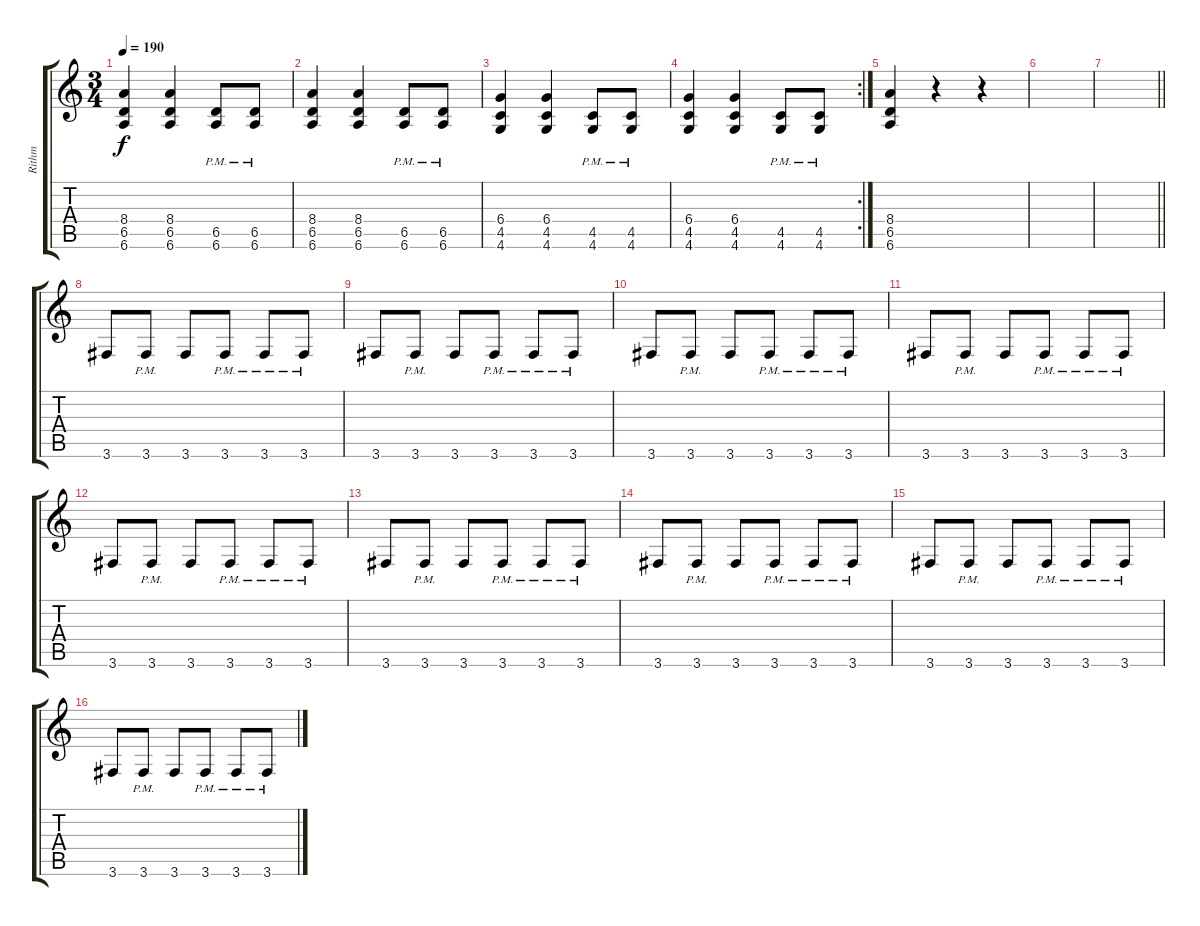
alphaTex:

\track ("Rithm" "Rithm") {instrument distortionguitar}
\staff {score tabs}
\tuning (Eb4 Bb3 Gb3 Db3 Ab2 Eb2) {hide}
\ts (3 4)
\tempo 190
\clef g2
\ks c
(8.4 6.5 6.6).4{dy f} (8.4 6.5 6.6).4 (6.5{pm} 6.6{pm}).8 (6.5{pm} 6.6{pm}).8 |
(8.4 6.5 6.6).4 (8.4 6.5 6.6).4 (6.5{pm} 6.6{pm}).8 (6.5{pm} 6.6{pm}).8 |
(6.4 4.5 4.6).4 (6.4 4.5 4.6).4 (4.5{pm} 4.6{pm}).8 (4.5{pm} 4.6{pm}).8 |
\rc 2
(6.4 4.5 4.6).4 (6.4 4.5 4.6).4 (4.5{pm} 4.6{pm}).8 (4.5{pm} 4.6{pm}).8 |
(8.4 6.5 6.6).4 r.4 r.4 |
|
\barLineRight lightlight
|
3.6.8 3.6{pm}.8 3.6.8 3.6{pm}.8 3.6{pm}.8 3.6{pm}.8 |
3.6.8 3.6{pm}.8 3.6.8 3.6{pm}.8 3.6{pm}.8 3.6{pm}.8 |
3.6.8 3.6{pm}.8 3.6.8 3.6{pm}.8 3.6{pm}.8 3.6{pm}.8 |
3.6.8 3.6{pm}.8 3.6.8 3.6{pm}.8 3.6{pm}.8 3.6{pm}.8 |
3.6.8 3.6{pm}.8 3.6.8 3.6{pm}.8 3.6{pm}.8 3.6{pm}.8 |
3.6.8 3.6{pm}.8 3.6.8 3.6{pm}.8 3.6{pm}.8 3.6{pm}.8 |
3.6.8 3.6{pm}.8 3.6.8 3.6{pm}.8 3.6{pm}.8 3.6{pm}.8 |
3.6.8 3.6{pm}.8 3.6.8 3.6{pm}.8 3.6{pm}.8 3.6{pm}.8 |
3.6.8 3.6{pm}.8 3.6.8 3.6{pm}.8 3.6{pm}.8 3.6{pm}.8
